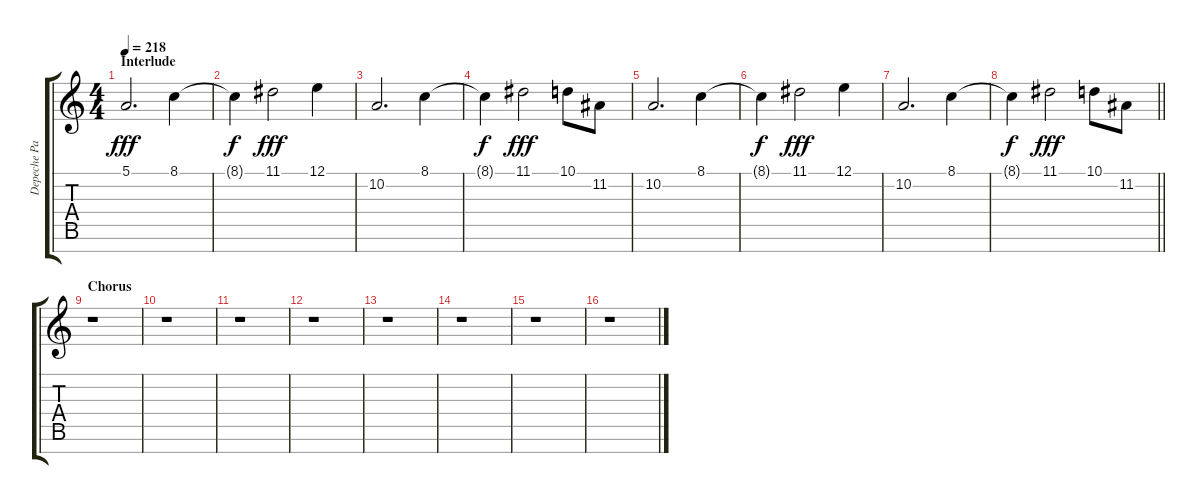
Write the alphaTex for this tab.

\track ("Depeche Pad" "Depeche Pa") {instrument pad7halo}
\staff {score tabs}
\tuning (E4 B3 G3 D3 A2 E2 B1) {hide}
\ts (4 4)
\section ("" "Interlude")
\tempo 218
\clef g2
\ks c
5.1.2{d dy fff} 8.1.4 |
8.1{t}.4{dy f} 11.1.2{dy fff} 12.1.4 |
10.2.2{d} 8.1.4 |
8.1{t}.4{dy f} 11.1.2{dy fff} 10.1.8 11.2.8 |
10.2.2{d} 8.1.4 |
8.1{t}.4{dy f} 11.1.2{dy fff} 12.1.4 |
10.2.2{d} 8.1.4 |
\barLineRight lightlight
8.1{t}.4{dy f} 11.1.2{dy fff} 10.1.8 11.2.8 |
\section ("" "Chorus")
r.1 |
r.1 |
r.1 |
r.1 |
r.1 |
r.1 |
r.1 |
r.1
